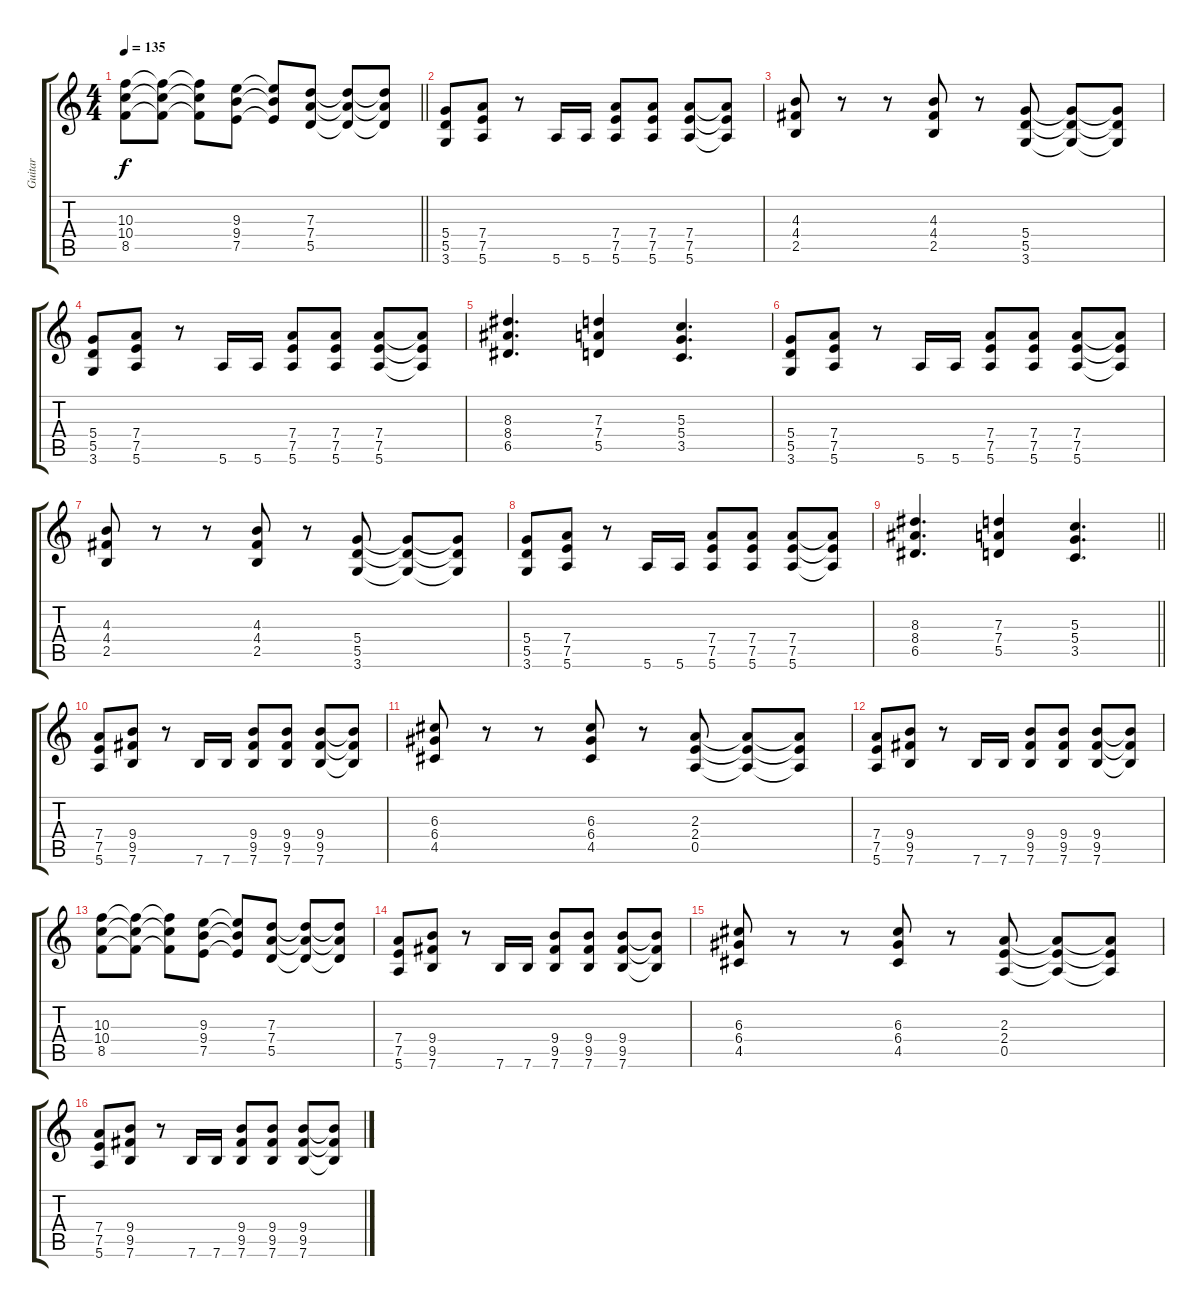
\track ("Guitar" "Guitar") {instrument distortionguitar}
\staff {score tabs}
\tuning (E4 B3 G3 D3 A2 E2) {hide}
\ts (4 4)
\tempo 135
\clef g2
\barLineRight lightlight
\ks c
(10.3 10.4 8.5).8{dy f} (10.3{t} 10.4{t} 8.5{t}).8 (10.3{t} 10.4{t} 8.5{t}).8 (9.3 9.4 7.5).8 (9.3{t} 9.4{t} 7.5{t}).8 (7.3 7.4 5.5).8 (7.3{t} 7.4{t} 5.5{t}).8 (7.3{t} 7.4{t} 5.5{t}).8 |
\section ("" "")
(5.4 5.5 3.6).8 (7.4 7.5 5.6).8 r.8 5.6.16 5.6.16 (7.4 7.5 5.6).8 (7.4 7.5 5.6).8 (7.4 7.5 5.6).8 (7.4{t} 7.5{t} 5.6{t}).8 |
(4.3 4.4 2.5).8 r.8 r.8 (4.3 4.4 2.5).8 r.8 (5.4 5.5 3.6).8 (5.4{t} 5.5{t} 3.6{t}).8 (5.4{t} 5.5{t} 3.6{t}).8 |
(5.4 5.5 3.6).8 (7.4 7.5 5.6).8 r.8 5.6.16 5.6.16 (7.4 7.5 5.6).8 (7.4 7.5 5.6).8 (7.4 7.5 5.6).8 (7.4{t} 7.5{t} 5.6{t}).8 |
(8.3 8.4 6.5).4{d} (7.3 7.4 5.5).4 (5.3 5.4 3.5).4{d} |
(5.4 5.5 3.6).8 (7.4 7.5 5.6).8 r.8 5.6.16 5.6.16 (7.4 7.5 5.6).8 (7.4 7.5 5.6).8 (7.4 7.5 5.6).8 (7.4{t} 7.5{t} 5.6{t}).8 |
(4.3 4.4 2.5).8 r.8 r.8 (4.3 4.4 2.5).8 r.8 (5.4 5.5 3.6).8 (5.4{t} 5.5{t} 3.6{t}).8 (5.4{t} 5.5{t} 3.6{t}).8 |
(5.4 5.5 3.6).8 (7.4 7.5 5.6).8 r.8 5.6.16 5.6.16 (7.4 7.5 5.6).8 (7.4 7.5 5.6).8 (7.4 7.5 5.6).8 (7.4{t} 7.5{t} 5.6{t}).8 |
\barLineRight lightlight
(8.3 8.4 6.5).4{d} (7.3 7.4 5.5).4 (5.3 5.4 3.5).4{d} |
\section ("" "")
(7.4 7.5 5.6).8 (9.4 9.5 7.6).8 r.8 7.6.16 7.6.16 (9.4 9.5 7.6).8 (9.4 9.5 7.6).8 (9.4 9.5 7.6).8 (9.4{t} 9.5{t} 7.6{t}).8 |
(6.3 6.4 4.5).8 r.8 r.8 (6.3 6.4 4.5).8 r.8 (2.3 2.4 0.5).8 (2.3{t} 2.4{t} 0.5{t}).8 (2.3{t} 2.4{t} 0.5{t}).8 |
(7.4 7.5 5.6).8 (9.4 9.5 7.6).8 r.8 7.6.16 7.6.16 (9.4 9.5 7.6).8 (9.4 9.5 7.6).8 (9.4 9.5 7.6).8 (9.4{t} 9.5{t} 7.6{t}).8 |
(10.3 10.4 8.5).8 (10.3{t} 10.4{t} 8.5{t}).8 (10.3{t} 10.4{t} 8.5{t}).8 (9.3 9.4 7.5).8 (9.3{t} 9.4{t} 7.5{t}).8 (7.3 7.4 5.5).8 (7.3{t} 7.4{t} 5.5{t}).8 (7.3{t} 7.4{t} 5.5{t}).8 |
(7.4 7.5 5.6).8 (9.4 9.5 7.6).8 r.8 7.6.16 7.6.16 (9.4 9.5 7.6).8 (9.4 9.5 7.6).8 (9.4 9.5 7.6).8 (9.4{t} 9.5{t} 7.6{t}).8 |
(6.3 6.4 4.5).8 r.8 r.8 (6.3 6.4 4.5).8 r.8 (2.3 2.4 0.5).8 (2.3{t} 2.4{t} 0.5{t}).8 (2.3{t} 2.4{t} 0.5{t}).8 |
(7.4 7.5 5.6).8 (9.4 9.5 7.6).8 r.8 7.6.16 7.6.16 (9.4 9.5 7.6).8 (9.4 9.5 7.6).8 (9.4 9.5 7.6).8 (9.4{t} 9.5{t} 7.6{t}).8
